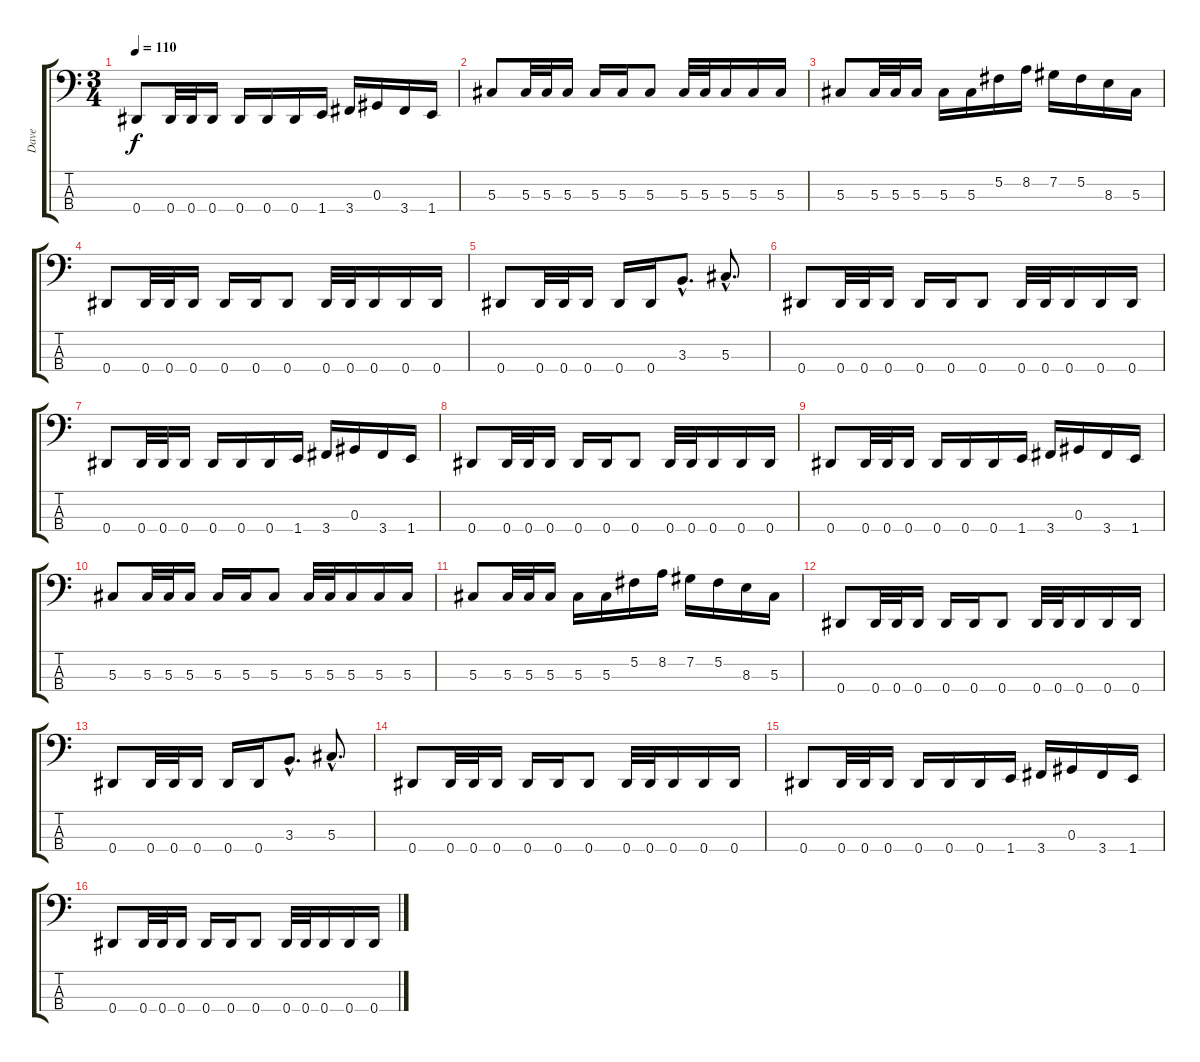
\track ("Dave" "Dave") {instrument electricbasspick}
\staff {score tabs}
\tuning (Gb2 Db2 Ab1 Eb1) {hide}
\ts (3 4)
\tempo 110
\clef f4
\ks c
0.4.8{dy f} 0.4.32 0.4.32 0.4.16 0.4.16 0.4.16 0.4.16 1.4.16 3.4.16 0.3.16 3.4.16 1.4.16 |
5.3.8 5.3.32 5.3.32 5.3.16 5.3.16 5.3.16 5.3.8 5.3.32 5.3.32 5.3.16 5.3.16 5.3.16 |
5.3.8 5.3.32 5.3.32 5.3.16 5.3.16 5.3.16 5.2.16 8.2.16 7.2.16 5.2.16 8.3.16 5.3.16 |
0.4.8 0.4.32 0.4.32 0.4.16 0.4.16 0.4.16 0.4.8 0.4.32 0.4.32 0.4.16 0.4.16 0.4.16 |
0.4.8 0.4.32 0.4.32 0.4.16 0.4.16 0.4.16 3.3{hac}.8{d} 5.3{hac}.8{d} |
0.4.8 0.4.32 0.4.32 0.4.16 0.4.16 0.4.16 0.4.8 0.4.32 0.4.32 0.4.16 0.4.16 0.4.16 |
0.4.8 0.4.32 0.4.32 0.4.16 0.4.16 0.4.16 0.4.16 1.4.16 3.4.16 0.3.16 3.4.16 1.4.16 |
0.4.8 0.4.32 0.4.32 0.4.16 0.4.16 0.4.16 0.4.8 0.4.32 0.4.32 0.4.16 0.4.16 0.4.16 |
0.4.8 0.4.32 0.4.32 0.4.16 0.4.16 0.4.16 0.4.16 1.4.16 3.4.16 0.3.16 3.4.16 1.4.16 |
5.3.8 5.3.32 5.3.32 5.3.16 5.3.16 5.3.16 5.3.8 5.3.32 5.3.32 5.3.16 5.3.16 5.3.16 |
5.3.8 5.3.32 5.3.32 5.3.16 5.3.16 5.3.16 5.2.16 8.2.16 7.2.16 5.2.16 8.3.16 5.3.16 |
0.4.8 0.4.32 0.4.32 0.4.16 0.4.16 0.4.16 0.4.8 0.4.32 0.4.32 0.4.16 0.4.16 0.4.16 |
0.4.8 0.4.32 0.4.32 0.4.16 0.4.16 0.4.16 3.3{hac}.8{d} 5.3{hac}.8{d} |
0.4.8 0.4.32 0.4.32 0.4.16 0.4.16 0.4.16 0.4.8 0.4.32 0.4.32 0.4.16 0.4.16 0.4.16 |
0.4.8 0.4.32 0.4.32 0.4.16 0.4.16 0.4.16 0.4.16 1.4.16 3.4.16 0.3.16 3.4.16 1.4.16 |
0.4.8 0.4.32 0.4.32 0.4.16 0.4.16 0.4.16 0.4.8 0.4.32 0.4.32 0.4.16 0.4.16 0.4.16
